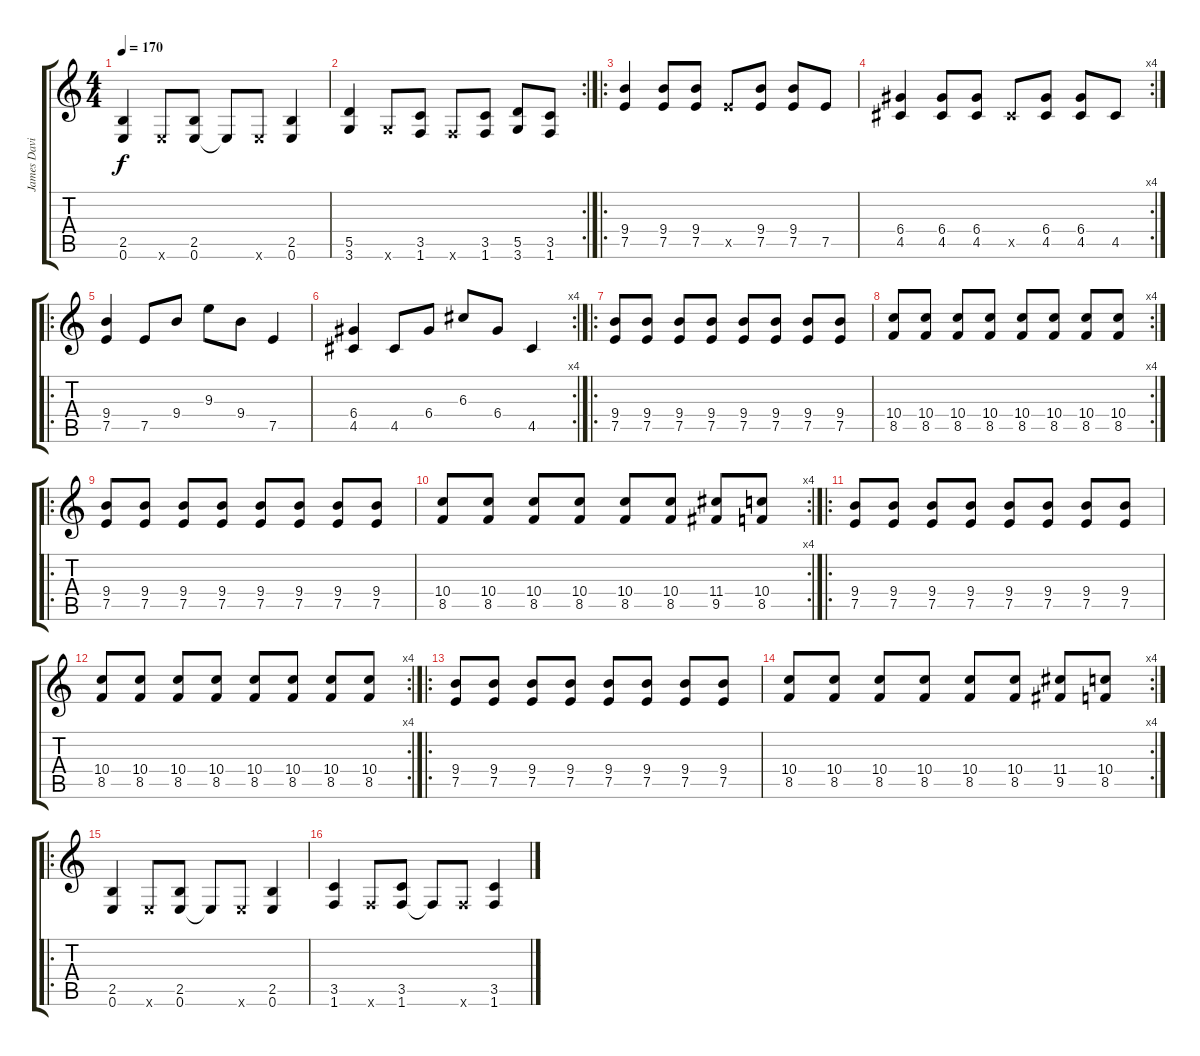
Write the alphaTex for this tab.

\track ("James David  Velez" "James Davi") {instrument distortionguitar}
\staff {score tabs}
\tuning (E4 B3 G3 D3 A2 E2) {hide}
\ts (4 4)
\tempo 170
\clef g2
\ks c
(2.5 0.6).4{dy f} 0.6{x}.8 (2.5 0.6).8 0.6{t}.8 0.6{x}.8 (2.5 0.6).4 |
\rc 2
(5.5 3.6).4 3.6{x}.8 (3.5 1.6).8 1.6{x}.8 (3.5 1.6).8 (5.5 3.6).8 (3.5 1.6).8 |
\ro
(9.4 7.5).4 (9.4 7.5).8 (9.4 7.5).8 7.5{x}.8 (9.4 7.5).8 (9.4 7.5).8 7.5.8 |
\rc 4
(6.4 4.5).4 (6.4 4.5).8 (6.4 4.5).8 4.5{x}.8 (6.4 4.5).8 (6.4 4.5).8 4.5.8 |
\ro
(9.4 7.5).4 7.5.8 9.4.8 9.3.8 9.4.8 7.5.4 |
\rc 4
(6.4 4.5).4 4.5.8 6.4.8 6.3.8 6.4.8 4.5.4 |
\ro
(9.4 7.5).8 (9.4 7.5).8 (9.4 7.5).8 (9.4 7.5).8 (9.4 7.5).8 (9.4 7.5).8 (9.4 7.5).8 (9.4 7.5).8 |
\rc 4
(10.4 8.5).8 (10.4 8.5).8 (10.4 8.5).8 (10.4 8.5).8 (10.4 8.5).8 (10.4 8.5).8 (10.4 8.5).8 (10.4 8.5).8 |
\ro
(9.4 7.5).8 (9.4 7.5).8 (9.4 7.5).8 (9.4 7.5).8 (9.4 7.5).8 (9.4 7.5).8 (9.4 7.5).8 (9.4 7.5).8 |
\rc 4
(10.4 8.5).8 (10.4 8.5).8 (10.4 8.5).8 (10.4 8.5).8 (10.4 8.5).8 (10.4 8.5).8 (11.4 9.5).8 (10.4 8.5).8 |
\ro
(9.4 7.5).8 (9.4 7.5).8 (9.4 7.5).8 (9.4 7.5).8 (9.4 7.5).8 (9.4 7.5).8 (9.4 7.5).8 (9.4 7.5).8 |
\rc 4
(10.4 8.5).8 (10.4 8.5).8 (10.4 8.5).8 (10.4 8.5).8 (10.4 8.5).8 (10.4 8.5).8 (10.4 8.5).8 (10.4 8.5).8 |
\ro
(9.4 7.5).8 (9.4 7.5).8 (9.4 7.5).8 (9.4 7.5).8 (9.4 7.5).8 (9.4 7.5).8 (9.4 7.5).8 (9.4 7.5).8 |
\rc 4
(10.4 8.5).8 (10.4 8.5).8 (10.4 8.5).8 (10.4 8.5).8 (10.4 8.5).8 (10.4 8.5).8 (11.4 9.5).8 (10.4 8.5).8 |
\ro
(2.5 0.6).4 0.6{x}.8 (2.5 0.6).8 0.6{t}.8 0.6{x}.8 (2.5 0.6).4 |
(3.5 1.6).4 1.6{x}.8 (3.5 1.6).8 1.6{t}.8 1.6{x}.8 (3.5 1.6).4
